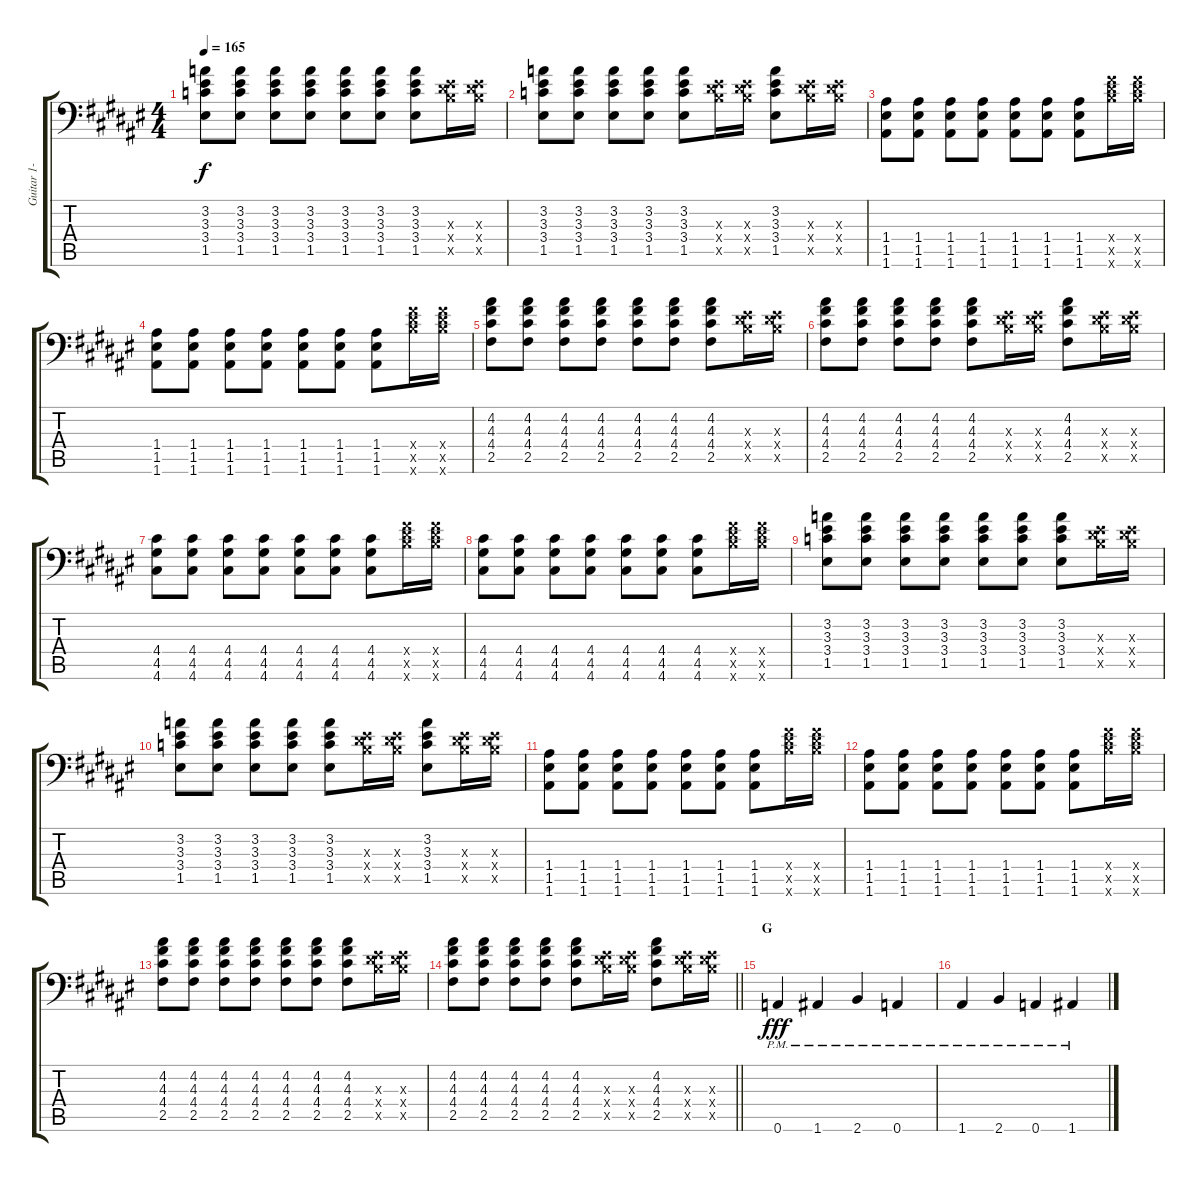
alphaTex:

\track ("Guitar 1- Uruha" "Guitar 1- ") {instrument distortionguitar}
\staff {score tabs}
\tuning (B3 Gb3 D3 A2 E2 A1) {hide}
\ts (4 4)
\tempo 165
\clef f4
\ks f#
(3.2 3.3 3.4 1.5).8{dy f} (3.2 3.3 3.4 1.5).8 (3.2 3.3 3.4 1.5).8 (3.2 3.3 3.4 1.5).8 (3.2 3.3 3.4 1.5).8 (3.2 3.3 3.4 1.5).8 (3.2 3.3 3.4 1.5).8 (3.3{x} 6.4{x} 7.5{x}).16 (3.3{x} 6.4{x} 7.5{x}).16 |
(3.2 3.3 3.4 1.5).8 (3.2 3.3 3.4 1.5).8 (3.2 3.3 3.4 1.5).8 (3.2 3.3 3.4 1.5).8 (3.2 3.3 3.4 1.5).8 (3.3{x} 6.4{x} 7.5{x}).16 (3.3{x} 6.4{x} 7.5{x}).16 (3.2 3.3 3.4 1.5).8 (3.3{x} 6.4{x} 7.5{x}).16 (3.3{x} 6.4{x} 7.5{x}).16 |
(1.4 1.5 1.6).8 (1.4 1.5 1.6).8 (1.4 1.5 1.6).8 (1.4 1.5 1.6).8 (1.4 1.5 1.6).8 (1.4 1.5 1.6).8 (1.4 1.5 1.6).8 (9.4{x} 11.5{x} 14.6{x}).16 (9.4{x} 11.5{x} 14.6{x}).16 |
(1.4 1.5 1.6).8 (1.4 1.5 1.6).8 (1.4 1.5 1.6).8 (1.4 1.5 1.6).8 (1.4 1.5 1.6).8 (1.4 1.5 1.6).8 (1.4 1.5 1.6).8 (9.4{x} 11.5{x} 14.6{x}).16 (9.4{x} 11.5{x} 14.6{x}).16 |
(4.2 4.3 4.4 2.5).8 (4.2 4.3 4.4 2.5).8 (4.2 4.3 4.4 2.5).8 (4.2 4.3 4.4 2.5).8 (4.2 4.3 4.4 2.5).8 (4.2 4.3 4.4 2.5).8 (4.2 4.3 4.4 2.5).8 (3.3{x} 6.4{x} 7.5{x}).16 (3.3{x} 6.4{x} 7.5{x}).16 |
(4.2 4.3 4.4 2.5).8 (4.2 4.3 4.4 2.5).8 (4.2 4.3 4.4 2.5).8 (4.2 4.3 4.4 2.5).8 (4.2 4.3 4.4 2.5).8 (3.3{x} 6.4{x} 7.5{x}).16 (3.3{x} 6.4{x} 7.5{x}).16 (4.2 4.3 4.4 2.5).8 (3.3{x} 6.4{x} 7.5{x}).16 (3.3{x} 6.4{x} 7.5{x}).16 |
(4.4 4.5 4.6).8 (4.4 4.5 4.6).8 (4.4 4.5 4.6).8 (4.4 4.5 4.6).8 (4.4 4.5 4.6).8 (4.4 4.5 4.6).8 (4.4 4.5 4.6).8 (9.4{x} 11.5{x} 14.6{x}).16 (9.4{x} 11.5{x} 14.6{x}).16 |
(4.4 4.5 4.6).8 (4.4 4.5 4.6).8 (4.4 4.5 4.6).8 (4.4 4.5 4.6).8 (4.4 4.5 4.6).8 (4.4 4.5 4.6).8 (4.4 4.5 4.6).8 (9.4{x} 11.5{x} 14.6{x}).16 (9.4{x} 11.5{x} 14.6{x}).16 |
(3.2 3.3 3.4 1.5).8 (3.2 3.3 3.4 1.5).8 (3.2 3.3 3.4 1.5).8 (3.2 3.3 3.4 1.5).8 (3.2 3.3 3.4 1.5).8 (3.2 3.3 3.4 1.5).8 (3.2 3.3 3.4 1.5).8 (3.3{x} 6.4{x} 7.5{x}).16 (3.3{x} 6.4{x} 7.5{x}).16 |
(3.2 3.3 3.4 1.5).8 (3.2 3.3 3.4 1.5).8 (3.2 3.3 3.4 1.5).8 (3.2 3.3 3.4 1.5).8 (3.2 3.3 3.4 1.5).8 (3.3{x} 6.4{x} 7.5{x}).16 (3.3{x} 6.4{x} 7.5{x}).16 (3.2 3.3 3.4 1.5).8 (3.3{x} 6.4{x} 7.5{x}).16 (3.3{x} 6.4{x} 7.5{x}).16 |
(1.4 1.5 1.6).8 (1.4 1.5 1.6).8 (1.4 1.5 1.6).8 (1.4 1.5 1.6).8 (1.4 1.5 1.6).8 (1.4 1.5 1.6).8 (1.4 1.5 1.6).8 (9.4{x} 11.5{x} 14.6{x}).16 (9.4{x} 11.5{x} 14.6{x}).16 |
(1.4 1.5 1.6).8 (1.4 1.5 1.6).8 (1.4 1.5 1.6).8 (1.4 1.5 1.6).8 (1.4 1.5 1.6).8 (1.4 1.5 1.6).8 (1.4 1.5 1.6).8 (9.4{x} 11.5{x} 14.6{x}).16 (9.4{x} 11.5{x} 14.6{x}).16 |
(4.2 4.3 4.4 2.5).8 (4.2 4.3 4.4 2.5).8 (4.2 4.3 4.4 2.5).8 (4.2 4.3 4.4 2.5).8 (4.2 4.3 4.4 2.5).8 (4.2 4.3 4.4 2.5).8 (4.2 4.3 4.4 2.5).8 (3.3{x} 6.4{x} 7.5{x}).16 (3.3{x} 6.4{x} 7.5{x}).16 |
\barLineRight lightlight
(4.2 4.3 4.4 2.5).8 (4.2 4.3 4.4 2.5).8 (4.2 4.3 4.4 2.5).8 (4.2 4.3 4.4 2.5).8 (4.2 4.3 4.4 2.5).8 (3.3{x} 6.4{x} 7.5{x}).16 (3.3{x} 6.4{x} 7.5{x}).16 (4.2 4.3 4.4 2.5).8 (3.3{x} 6.4{x} 7.5{x}).16 (3.3{x} 6.4{x} 7.5{x}).16 |
\section ("" "G")
0.6{pm}.4{dy fff volume 9} 1.6{pm}.4 2.6{pm}.4 0.6{pm}.4 |
1.6{pm}.4 2.6{pm}.4 0.6{pm}.4 1.6{pm}.4
